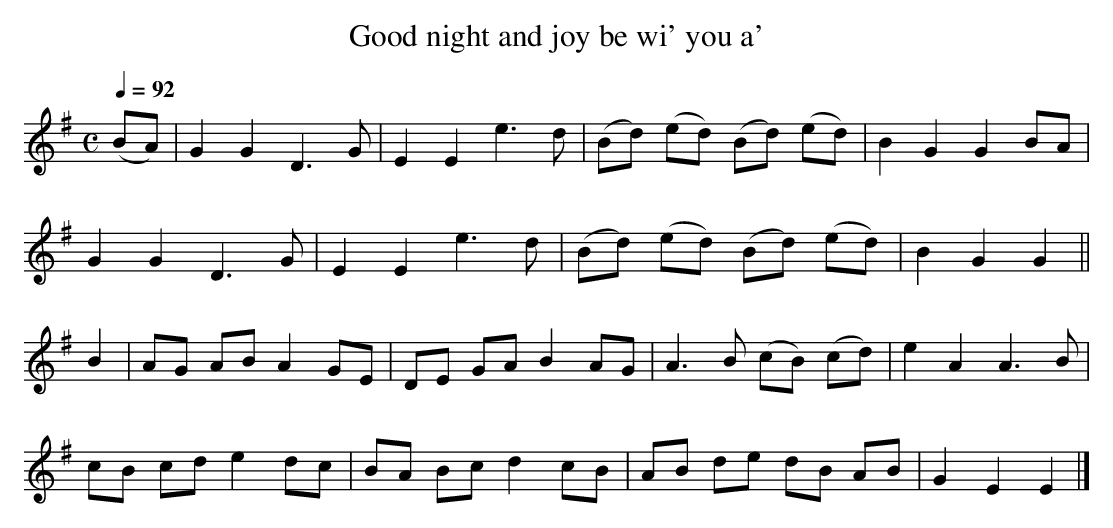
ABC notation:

X:1
T:Good night and joy be wi' you a'
M:C
L:1/8
Q:1/4=92
K:E Minor
(BA)|G2 G2 D3  G|E2 E2 e3  d|(Bd) (ed) (Bd) (ed)|B2 G2 G2BA|
     G2 G2 D3  G|E2 E2 e3  d|(Bd) (ed) (Bd) (ed)|B2 G2 G2 ||
 B2 |AG AB A2 GE|DE GA B2 AG| A3    B  (cB) (cd)|e2 A2 A3 B|
     cB cd e2 dc|BA Bc d2 cB| AB   de   dB   AB |G2 E2 E2 |]
